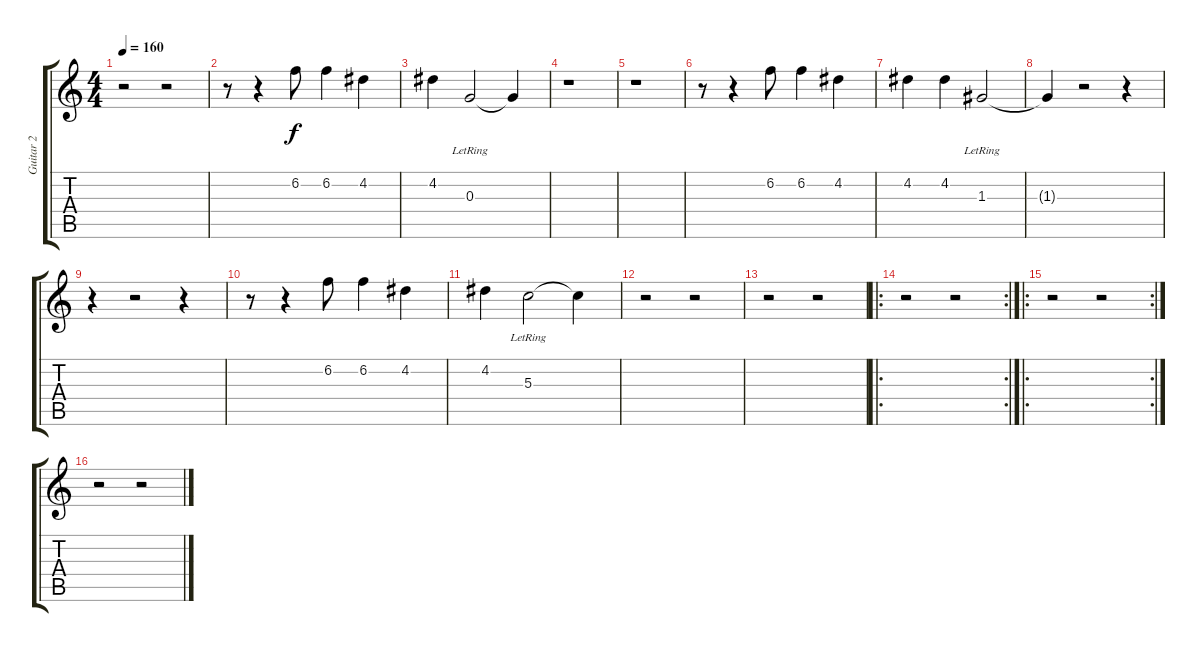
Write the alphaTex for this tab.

\track ("Guitar 2" "Guitar 2") {instrument electricguitarjazz}
\staff {score tabs}
\tuning (E4 B3 G3 D3 A2 E2) {hide}
\ts (4 4)
\tempo 160
\clef g2
\ks c
r.2{dy f} r.2 |
r.8 r.4 6.2.8 6.2.4 4.2.4 |
4.2.4 0.3{lr}.2 0.3{t}.4 |
r.1 |
r.1 |
r.8 r.4 6.2.8 6.2.4 4.2.4 |
4.2.4 4.2.4 1.3{lr}.2 |
1.3{t}.4 r.2 r.4 |
r.4 r.2 r.4 |
r.8 r.4 6.2.8 6.2.4 4.2.4 |
4.2.4 5.3{lr}.2 5.3{t}.4 |
r.2 r.2 |
r.2 r.2 |
\ro
\rc 2
r.2 r.2 |
\ro
\rc 2
r.2 r.2 |
r.2 r.2
